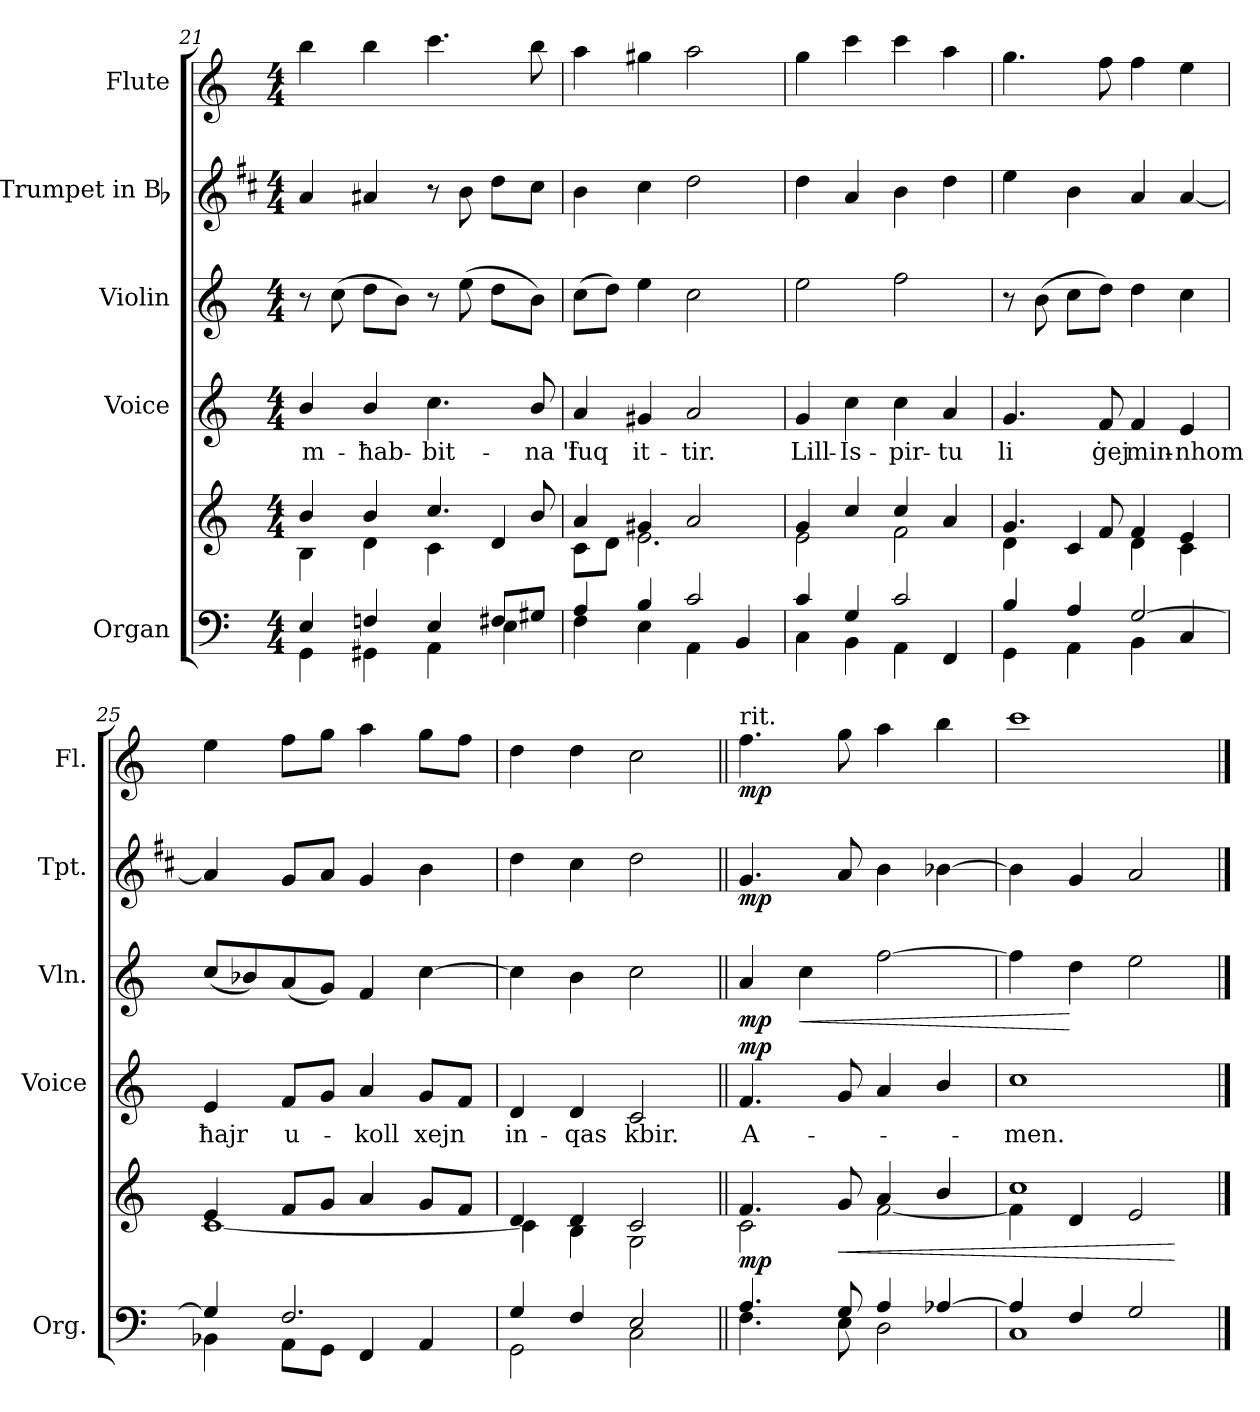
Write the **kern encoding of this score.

**kern	**kern	**dynam	**kern	**text	**dynam	**kern	**dynam	**kern	**dynam	**kern	**dynam
*part5	*part5	*part5	*part4	*part4	*part4	*part3	*part3	*part2	*part2	*part1	*part1
*staff6	*staff5	*staff5/6	*staff4	*staff4	*staff4	*staff3	*staff3	*staff2	*staff2	*staff1	*staff1
*I"Organ	*	*	*I"Voice	*	*	*I"Violin	*	*I"Trumpet in Bb	*	*I"Flute	*
*I'Org.	*	*	*I'Voice	*	*	*I'Vln.	*	*I'Tpt.	*	*I'Fl.	*
*clefF4	*clefG2	*	*clefG2	*	*	*clefG2	*	*clefG2	*	*clefG2	*
*	*	*	*	*	*	*	*	*ITrd1c2	*	*	*
*k[]	*k[]	*	*k[]	*	*	*k[]	*	*k[]	*	*k[]	*
*M4/4	*M4/4	*	*M4/4	*	*	*M4/4	*	*M4/4	*	*M4/4	*
=21	=21	=21	=21	=21	=21	=21	=21	=21	=21	=21	=21
*^	*^	*	*	*	*	*	*	*	*	*	*
!	!	!	!	!	!	!LO:LY:b	!	!	!	!	!	!	!
4E/	4GG\	4b/	4B\	.	4b/	m-	.	8r	.	4g/	.	4bb\	.
.	.	.	.	.	.	.	.	(>8cc\	.	.	.	.	.
!	!	!	!	!	!	!LO:LY:b	!	!	!	!	!	!	!
4Fn/	4GG#X\	4b/	4d\	.	4b/	-ħab-	.	8dd\L	.	4g#X/	.	4bb\	.
.	.	.	.	.	.	.	.	8b\J)	.	.	.	.	.
!	!	!	!	!	!	!LO:LY:b	!	!	!	!	!	!	!
4E/	4AA\	4.cc/	4c\	.	4.cc\	-bit-	.	8r	.	8r	.	4.ccc\	.
.	.	.	.	.	.	.	.	(>8ee\	.	8a\	.	.	.
8F#X/L	4E\	.	4d/	.	.	.	.	8dd\L	.	8cc\L	.	.	.
!	!	!	!	!	!	!LO:LY:b	!	!	!	!	!	!	!
8G#X/J	.	8b/	.	.	8b/	-na 'l	.	8b\J)	.	8b\J	.	8bb\	.
=22	=22	=22	=22	=22	=22	=22	=22	=22	=22	=22	=22	=22	=22
!	!	!	!	!	!	!LO:LY:b	!	!	!	!	!	!	!
4A/	4F\	4a/	8c\L	.	4a/	fuq	.	(>8cc\L	.	4a\	.	4aa\	.
.	.	.	8d\J	.	.	.	.	8dd\J)	.	.	.	.	.
!	!	!	!	!	!	!LO:LY:b	!	!	!	!	!	!	!
4B/	4E\	4g#X/	2.e\	.	4g#X/	it-	.	4ee\	.	4b\	.	4gg#X\	.
!	!	!	!	!	!	!LO:LY:b	!	!	!	!	!	!	!
2c/	4AA\	2a/	.	.	2a/	-tir.	.	2cc\	.	2cc\	.	2aa\	.
.	4BB/	.	.	.	.	.	.	.	.	.	.	.	.
=23	=23	=23	=23	=23	=23	=23	=23	=23	=23	=23	=23	=23	=23
!	!	!	!	!	!	!LO:LY:b	!	!	!	!	!	!	!
4c/	4C\	4g/	2e\	.	4g/	Lill-	.	2ee\	.	4cc\	.	4gg\	.
!	!	!	!	!	!	!LO:LY:b	!	!	!	!	!	!	!
4G/	4BB\	4cc/	.	.	4cc\	-Is-	.	.	.	4g/	.	4ccc\	.
!	!	!	!	!	!	!LO:LY:b	!	!	!	!	!	!	!
2c/	4AA\	4cc/	2f\	.	4cc\	-pir-	.	2ff\	.	4a\	.	4ccc\	.
!	!	!	!	!	!	!LO:LY:b	!	!	!	!	!	!	!
.	4FF/	4a/	.	.	4a/	-tu	.	.	.	4cc\	.	4aa\	.
!!LO:PB:g=z
=24	=24	=24	=24	=24	=24	=24	=24	=24	=24	=24	=24	=24	=24
!	!	!	!	!	!	!LO:LY:b	!	!	!	!	!	!	!
4B/	4GG\	4.g/	4d\	.	4.g/	li	.	8r	.	4dd\	.	4.gg\	.
.	.	.	.	.	.	.	.	(>8b\	.	.	.	.	.
4A/	4AA\	.	4c/	.	.	.	.	8cc\L	.	4a\	.	.	.
!	!	!	!	!	!	!LO:LY:b	!	!	!	!	!	!	!
.	.	8f/	.	.	8f/	ġej	.	8dd\J)	.	.	.	8ff\	.
!	!	!	!	!	!	!LO:LY:b	!	!	!	!	!	!	!
[>2G/	4BB\	4f/	4d\	.	4f/	min-	.	4dd\	.	4g/	.	4ff\	.
!	!	!	!	!	!	!LO:LY:b	!	!	!	!	!	!	!
.	4C/	4e/	4c\	.	4e/	-nhom	.	4cc\	.	[<4g/	.	4ee\	.
=25	=25	=25	=25	=25	=25	=25	=25	=25	=25	=25	=25	=25	=25
!	!	!	!	!	!	!LO:LY:b	!	!	!	!	!	!	!
4G/]	4BB-X\	4e/	[<1c	.	4e/	ħajr	.	(<8cc/L	.	4g/]	.	4ee\	.
.	.	.	.	.	.	.	.	8b-X/)	.	.	.	.	.
!	!	!	!	!	!	!LO:LY:b	!	!	!	!	!	!	!
2.F/	8AA\L	8f/L	.	.	8f/L	u-	.	(<8a/	.	8f/L	.	8ff\L	.
.	8GG\J	8g/J	.	.	8g/J	.	.	8g/J)	.	8g/J	.	8gg\J	.
!	!	!	!	!	!	!LO:LY:b	!	!	!	!	!	!	!
.	4FF/	4a/	.	.	4a/	-koll	.	4f/	.	4f/	.	4aa\	.
!	!	!	!	!	!	!LO:LY:b	!	!	!	!	!	!	!
.	4AA/	8g/L	.	.	8g/L	xejn	.	[>4cc\	.	4a\	.	8gg\L	.
.	.	8f/J	.	.	8f/J	.	.	.	.	.	.	8ff\J	.
=26	=26	=26	=26	=26	=26	=26	=26	=26	=26	=26	=26	=26	=26
!	!	!	!	!	!	!LO:LY:b	!	!	!	!	!	!	!
4G/	2GG\	4d/	4c\]	.	4d/	in-	.	4cc\]	.	4cc\	.	4dd\	.
!	!	!	!	!	!	!LO:LY:b	!	!	!	!	!	!	!
4F/	.	4d/	4B\	.	4d/	-qas	.	4b\	.	4b\	.	4dd\	.
!	!	!	!	!	!	!LO:LY:b	!	!	!	!	!	!	!
2E/	2C\	2c/	2G\	.	2c/	kbir.	.	2cc\	.	2cc\	.	2cc\	.
=27||	=27||	=27||	=27||	=27||	=27||	=27||	=27||	=27||	=27||	=27||	=27||	=27||	=27||
!	!	!	!	!	!	!	!	!	!	!	!	!LO:TX:a:t=rit.	!
!	!	!	!	!LO:DY:b	!	!LO:LY:b	!LO:DY:b	!	!LO:DY:b	!	!LO:DY:b	!	!LO:DY:b
4.A/	4.F\	4.f/	2c\	mp	4.f/	A-	mp	4a/	mp	4.f/	mp	4.ff\	mp
!	!	!	!	!	!	!	!	!	!LO:HP:b	!	!	!	!
.	.	.	.	.	.	.	.	4cc\	<	.	.	.	.
!	!	!	!	!LO:HP:b	!	!	!	!	!	!	!	!	!
8G/	8E\	8g/	.	<	8g/	.	.	.	.	8g/	.	8gg\	.
4A/	2D\	4a/	[<2f\	.	4a/	.	.	[>2ff\	.	4a\	.	4aa\	.
[>4A-X/	.	4b/	.	.	4b/	.	.	.	.	[>4a-X\	.	4bb\	.
=28	=28	=28	=28	=28	=28	=28	=28	=28	=28	=28	=28	=28	=28
!	!	!	!	!	!	!LO:LY:b	!	!	!	!	!	!	!
4A-/]	1C	1cc	4f\]	.	1cc	-men.	.	4ff\]	.	4a-\]	.	1ccc	.
4F/	.	.	4d/	.	.	.	.	4dd\	[	4f/	.	.	.
2G/	.	.	2e/	.	.	.	.	2ee\	.	2g/	.	.	.
*v	*v	*	*	*	*	*	*	*	*	*	*	*	*
*	*v	*v	*	*	*	*	*	*	*	*	*	*
.	.	[	.	.	.	.	.	.	.	.	.
==	==	==	==	==	==	==	==	==	==	==	==
*-	*-	*-	*-	*-	*-	*-	*-	*-	*-	*-	*-
